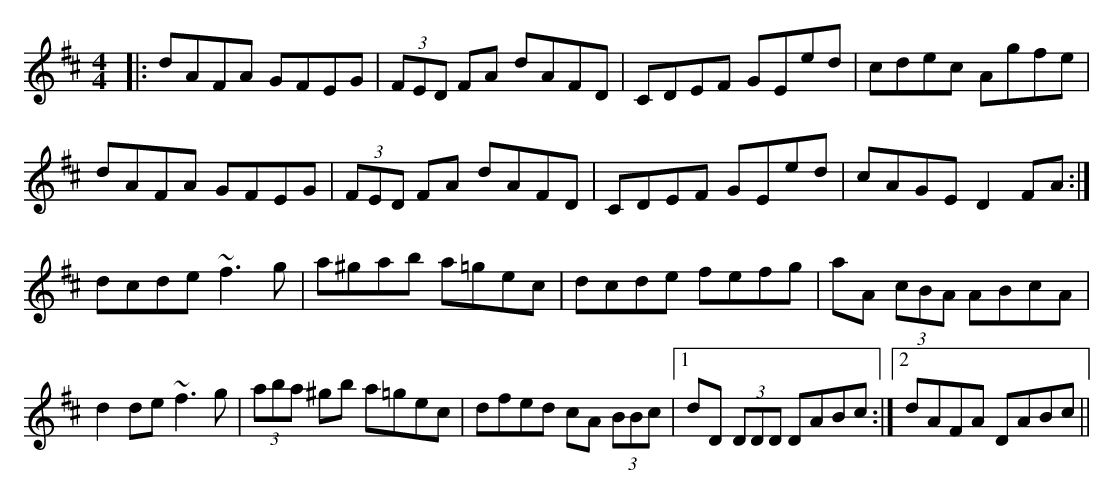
X:1
M:4/4
K:D
|:dAFA GFEG|(3FED FA dAFD|CDEF GEed|cdec Agfe|
dAFA GFEG|(3FED FA dAFD|CDEF GEed|cAGE D2 FA:|
dcde ~f3g|a^gab a=gec|dcde fefg|aA (3cBA ABcA|
d2 de ~f3g|(3aba ^gb a=gec|dfed cA (3BBc|1 dD (3DDD DABc:|2 dAFA DABc||
